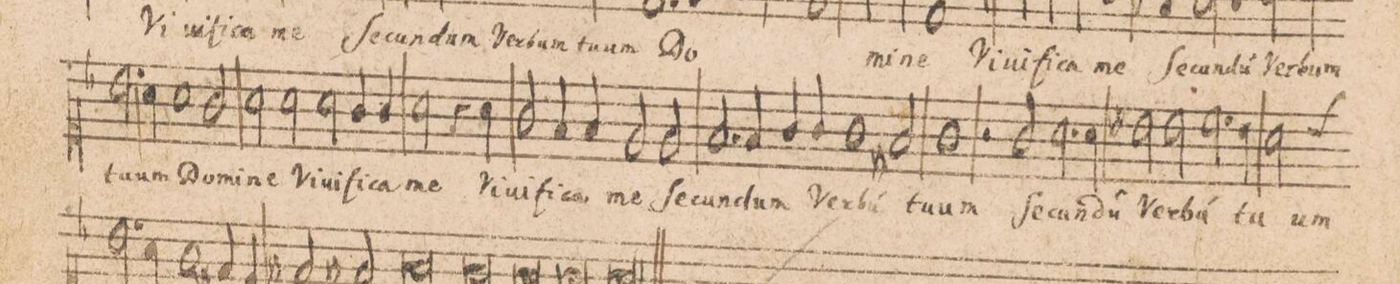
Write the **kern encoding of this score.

**kern	**text
*I"CANTVS.	*
*clefC1	*
*k[b-]	*
*met(C|)	*
*M2/1	*
2.b-\	tu-
4a\	-um
1a\	Do-
=34-	=34-
2g/	-mi-
2a\	-ne
2a\	Vi-
=35-	=35-
2a\	-ui-
4g/	-fi-
4g/	-ca
2a\	me
4r	.
4a\	Vi-
=36-	=36-
2g/	-ui-
4f/	-fi-
4f/	-ca
2e/	me
2e/	ſe-
=37-	=37-
2.f/	-cun-
4f/	-dum
4g/	Ver-
4g/	-bu(m)
1g/	tu-
=38-	=38-
2f#X/	.
1g	-um
=39-	=39-
2r	.
2g/	ſe-
2.a\	-cun-
4a\	-du(m)
=40-	=40-
2bn\	Ver-
2b\	-bu(m)
2.cc\	tu-
4b#y\	.
=41-	=41-
*custos:b-	*
2a\	-um
*-	*-
